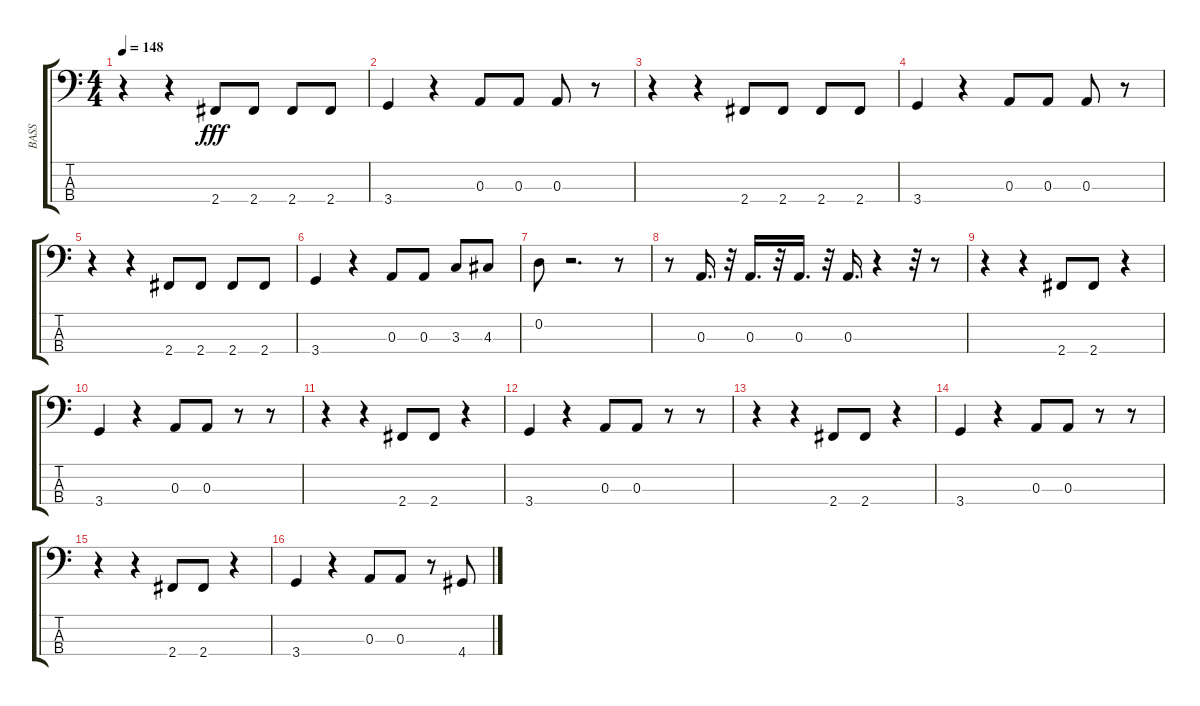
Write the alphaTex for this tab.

\track ("BASS" "BASS") {instrument electricbassfinger}
\staff {score tabs}
\tuning (G2 D2 A1 E1) {hide}
\ts (4 4)
\tempo 148
\clef f4
\ks c
r.4{dy fff} r.4 2.4.8 2.4.8 2.4.8 2.4.8 |
3.4.4 r.4 0.3.8 0.3.8 0.3.8 r.8 |
r.4 r.4 2.4.8 2.4.8 2.4.8 2.4.8 |
3.4.4 r.4 0.3.8 0.3.8 0.3.8 r.8 |
r.4 r.4 2.4.8 2.4.8 2.4.8 2.4.8 |
3.4.4 r.4 0.3.8 0.3.8 3.3.8 4.3.8 |
0.2.8 r.2{d} r.8 |
r.8 0.3.16{d} r.32 0.3.16{d} r.32 0.3.16{d} r.32 0.3.16{d} r.4 r.32 r.8 |
r.4 r.4 2.4.8 2.4.8 r.4 |
3.4.4 r.4 0.3.8 0.3.8 r.8 r.8 |
r.4 r.4 2.4.8 2.4.8 r.4 |
3.4.4 r.4 0.3.8 0.3.8 r.8 r.8 |
r.4 r.4 2.4.8 2.4.8 r.4 |
3.4.4 r.4 0.3.8 0.3.8 r.8 r.8 |
r.4 r.4 2.4.8 2.4.8 r.4 |
3.4.4 r.4 0.3.8 0.3.8 r.8 4.4.8
